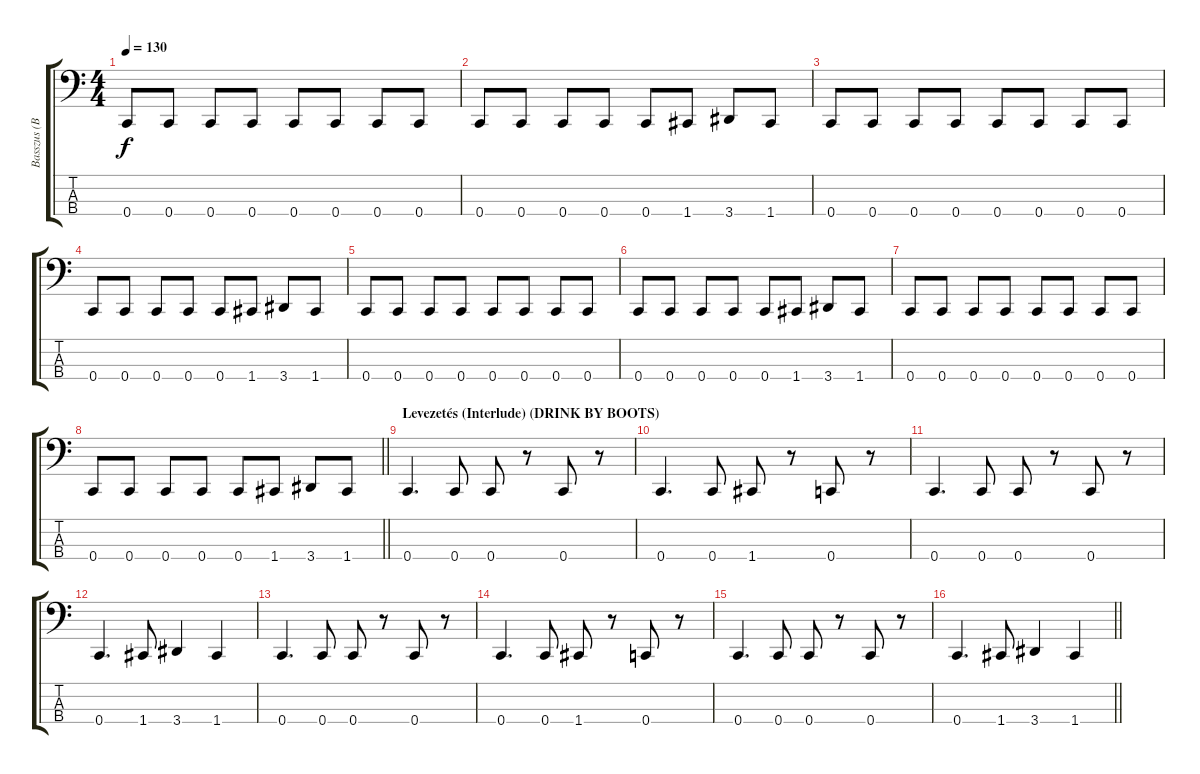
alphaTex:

\track ("Basszus (Bass)" "Basszus (B") {instrument electricbasspick}
\staff {score tabs}
\tuning (F2 C2 G1 C1) {hide}
\ts (4 4)
\tempo 130
\clef f4
\ks c
0.4.8{dy f} 0.4.8 0.4.8 0.4.8 0.4.8 0.4.8 0.4.8 0.4.8 |
0.4.8 0.4.8 0.4.8 0.4.8 0.4.8 1.4.8 3.4.8 1.4.8 |
0.4.8 0.4.8 0.4.8 0.4.8 0.4.8 0.4.8 0.4.8 0.4.8 |
0.4.8 0.4.8 0.4.8 0.4.8 0.4.8 1.4.8 3.4.8 1.4.8 |
0.4.8 0.4.8 0.4.8 0.4.8 0.4.8 0.4.8 0.4.8 0.4.8 |
0.4.8 0.4.8 0.4.8 0.4.8 0.4.8 1.4.8 3.4.8 1.4.8 |
0.4.8 0.4.8 0.4.8 0.4.8 0.4.8 0.4.8 0.4.8 0.4.8 |
\barLineRight lightlight
0.4.8 0.4.8 0.4.8 0.4.8 0.4.8 1.4.8 3.4.8 1.4.8 |
\section ("" "Levezetés (Interlude) (DRINK BY BOOTS)")
0.4.4{d} 0.4.8 0.4.8 r.8 0.4.8 r.8 |
0.4.4{d} 0.4.8 1.4.8 r.8 0.4.8 r.8 |
0.4.4{d} 0.4.8 0.4.8 r.8 0.4.8 r.8 |
0.4.4{d} 1.4.8 3.4.4 1.4.4 |
0.4.4{d} 0.4.8 0.4.8 r.8 0.4.8 r.8 |
0.4.4{d} 0.4.8 1.4.8 r.8 0.4.8 r.8 |
0.4.4{d} 0.4.8 0.4.8 r.8 0.4.8 r.8 |
\barLineRight lightlight
0.4.4{d} 1.4.8 3.4.4 1.4.4
